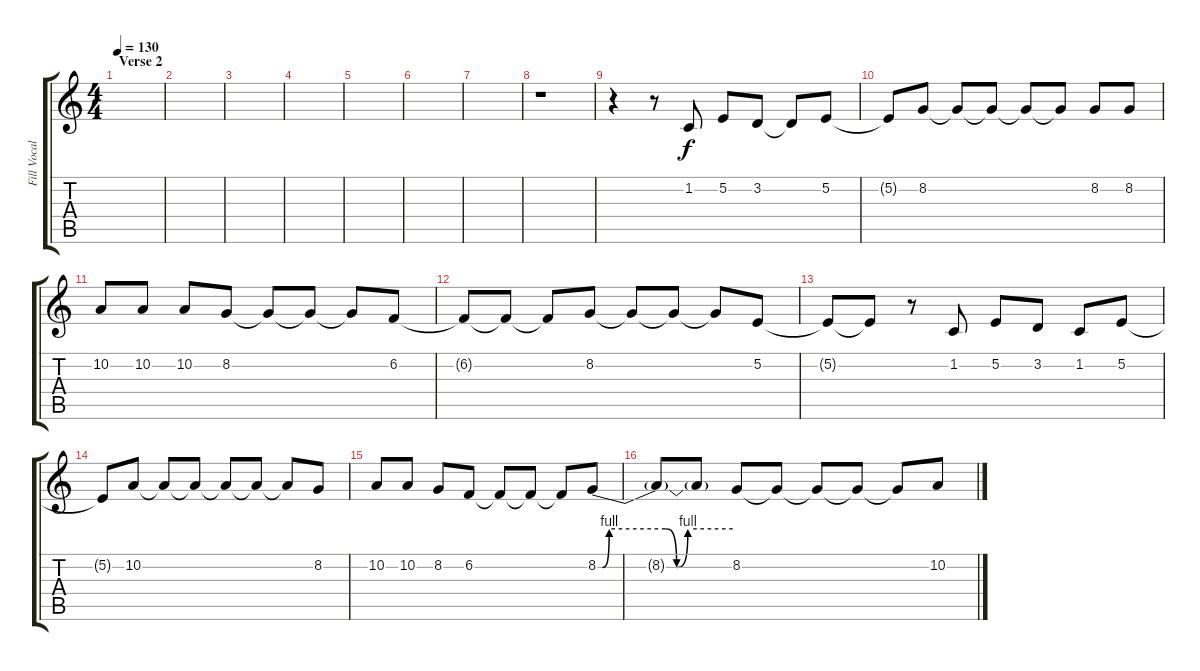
\track ("Fill Vocals" "Fill Vocal") {instrument flute}
\staff {score tabs}
\tuning (E4 B3 G3 D3 A2 E2) {hide}
\ts (4 4)
\section ("" "Verse 2")
\tempo 130
\clef g2
\ks c
|
|
|
|
|
|
|
r.1{volume 10} |
r.4 r.8 1.2.8 5.2.8 3.2.8 3.2{t}.8 5.2.8 |
5.2{t}.8 8.2.8 8.2{t}.8 8.2{t}.8 8.2{t}.8 8.2{t}.8 8.2.8 8.2.8 |
10.2.8 10.2.8 10.2.8 8.2.8 8.2{t}.8 8.2{t}.8 8.2{t}.8 6.2.8 |
6.2{t}.8 6.2{t}.8 6.2{t}.8 8.2.8 8.2{t}.8 8.2{t}.8 8.2{t}.8 5.2.8 |
5.2{t}.8 5.2{t}.8 r.8 1.2.8 5.2.8 3.2.8 1.2.8 5.2.8 |
5.2{t}.8 10.2.8 10.2{t}.8 10.2{t}.8 10.2{t}.8 10.2{t}.8 10.2{t}.8 8.2.8 |
10.2.8 10.2.8 8.2.8 6.2.8 6.2{t}.8 6.2{t}.8 6.2{t}.8 8.2{be (custom 0 0 2 0 5 4 30 4 35 0 40 4 60 4)}.8 |
8.2{t}.8 8.2{t}.8 8.2.8 8.2{t}.8 8.2{t}.8 8.2{t}.8 8.2{t}.8 10.2.8
